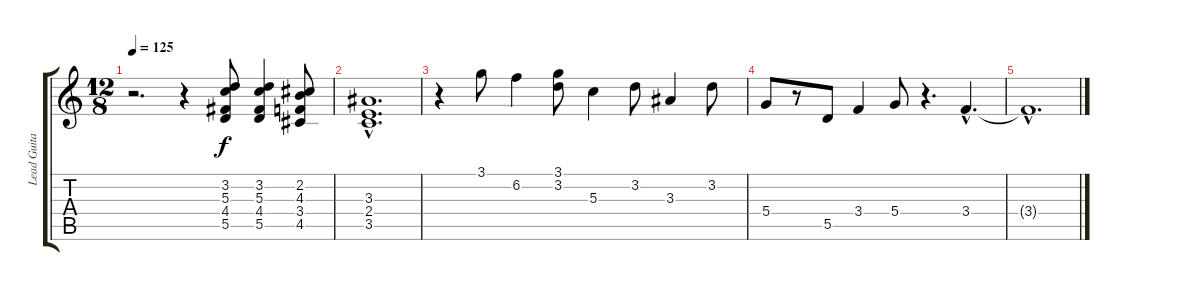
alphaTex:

\track ("Lead Guitar (E.C.)" "Lead Guita") {instrument distortionguitar}
\staff {score tabs}
\tuning (E4 B3 G3 D3 A2 E2) {hide}
\ts (12 8)
\tempo 125
\clef g2
\ks c
r.2{d dy f} r.4 (3.2 5.3 4.4 5.5).8 (3.2 5.3 4.4 5.5).4 (2.2 4.3 3.4 4.5).8 |
(3.3{hac} 2.4{hac} 3.5{hac}).1{d} |
r.4 3.1.8 6.2.4 (3.1 3.2).8 5.3.4 3.2.8 3.3.4 3.2.8 |
5.4.8 r.8 5.5.8 3.4.4 5.4.8 r.4{d} 3.4{hac}.4{d} |
3.4{hac t}.1{d}
